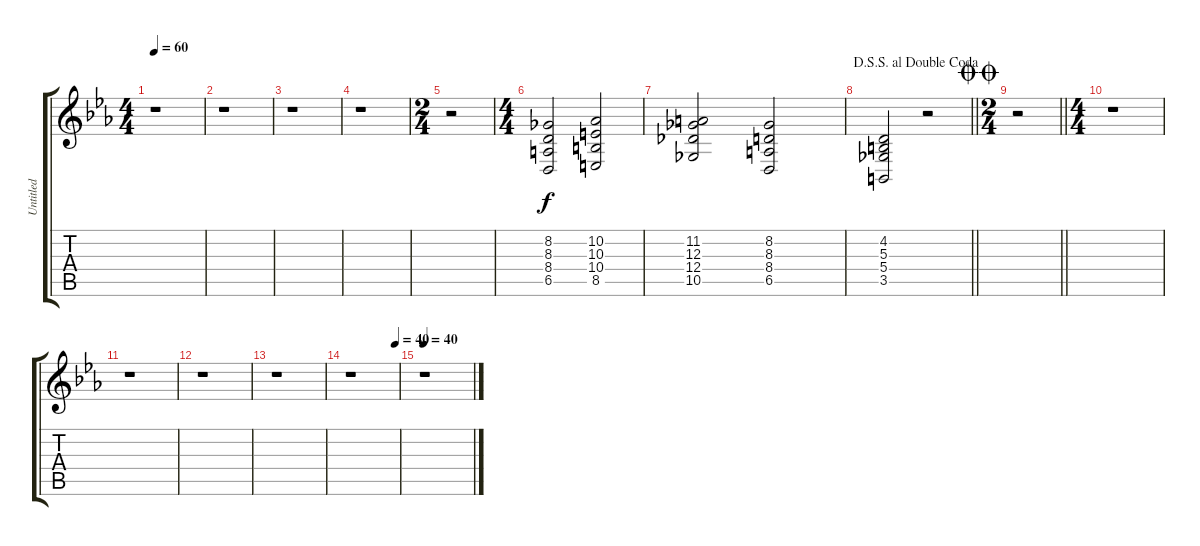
\track ("Untitled" "Untitled") {instrument synthstrings1}
\staff {score tabs}
\tuning (Eb4 Bb3 Gb3 Db3 Ab2 Eb2) {hide}
\ts (4 4)
\tempo 60
\clef g2
\ks eb
r.1{dy f} |
r.1 |
r.1 |
r.1 |
\ts (2 4)
r.2 |
\ts (4 4)
(8.2 8.3 8.4 6.5).2 (10.2 10.3 10.4 8.5).2 |
(11.2 12.3 12.4 10.5).2 (8.2 8.3 8.4 6.5).2 |
\jump dalsegnosegnoaldoublecoda
\barLineRight lightlight
(4.2 5.3 5.4 3.5).2 r.2 |
\ts (2 4)
\jump doublecoda
\barLineRight lightlight
r.2 |
\ts (4 4)
r.1 |
r.1 |
r.1 |
r.1 |
\tempo (40 0.9375)
r.1 |
\tempo 40
r.1
